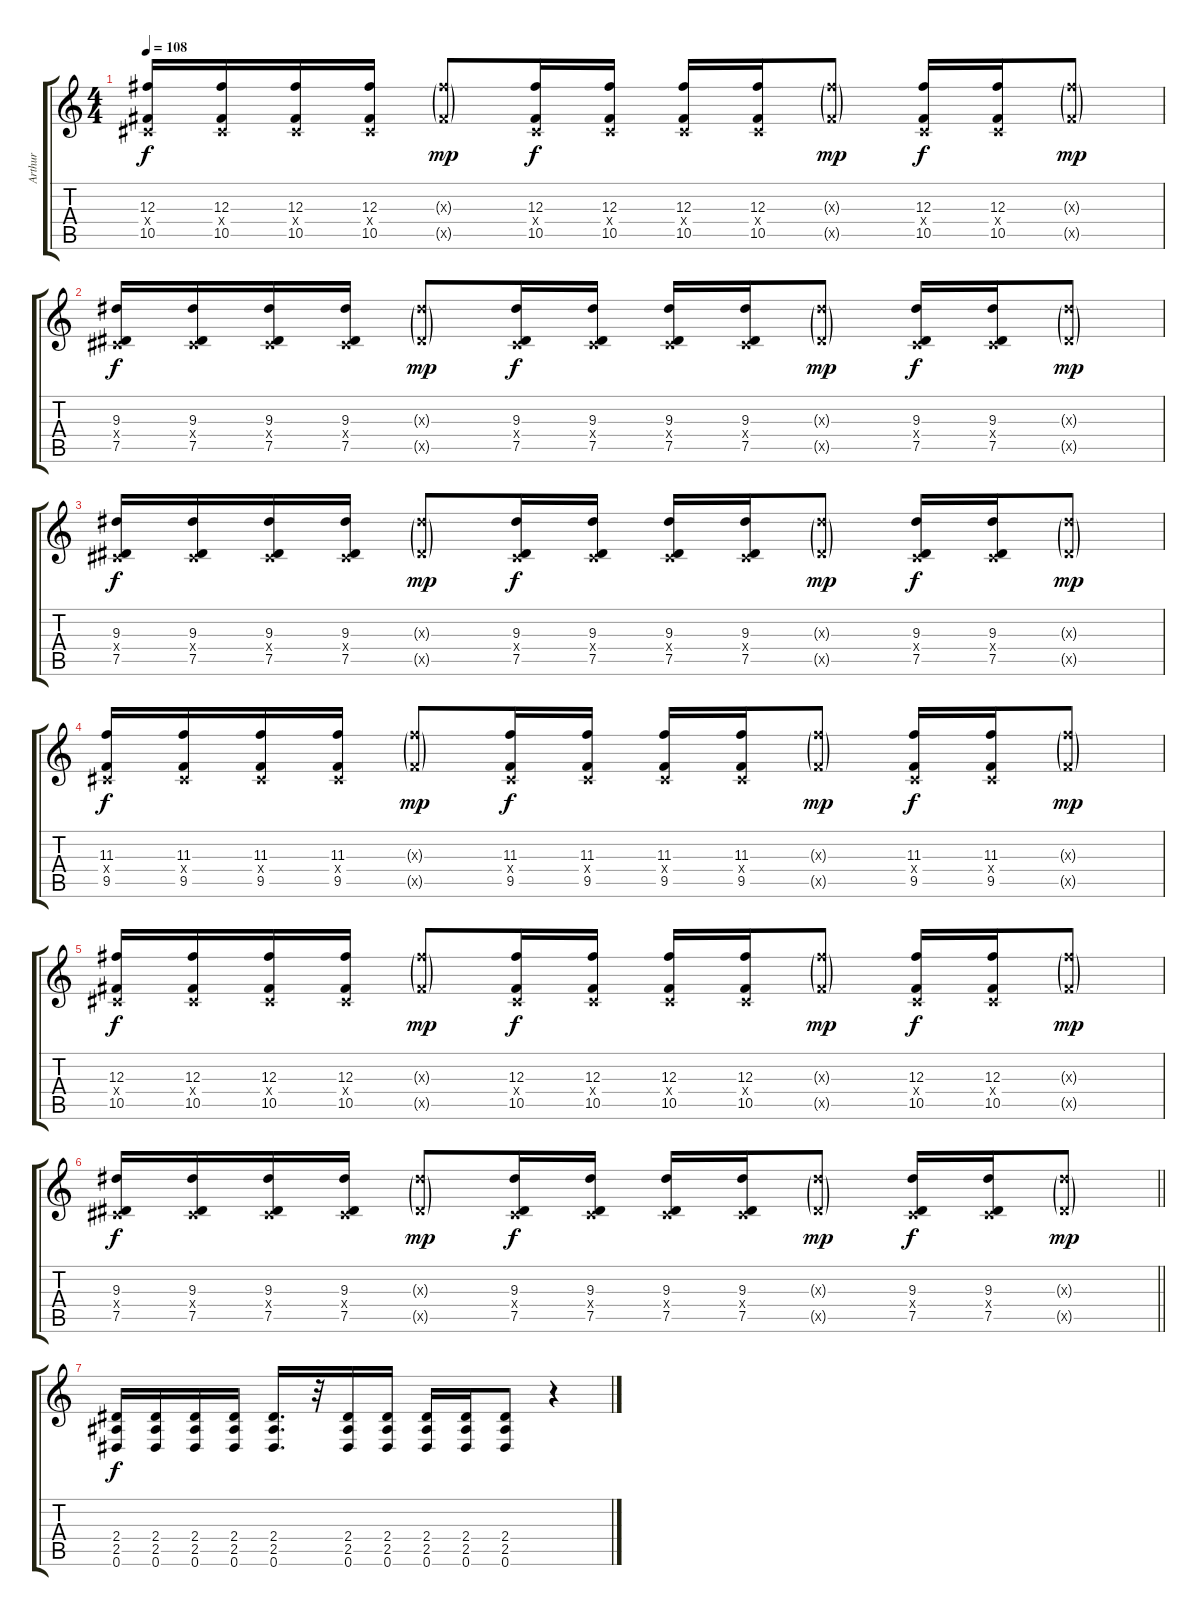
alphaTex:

\track ("Arthur" "Arthur") {instrument electricguitarjazz}
\staff {score tabs}
\tuning (Eb4 Bb3 Gb3 Db3 Ab2 Eb2) {hide}
\ts (4 4)
\tempo 108
\clef g2
\ks c
(12.3 0.4{x} 10.5).16{dy f} (12.3 0.4{x} 10.5).16 (12.3 0.4{x} 10.5).16 (12.3 0.4{x} 10.5).16 (12.3{g x} 10.5{g x}).8{dy mp} (12.3 0.4{x} 10.5).16{dy f} (12.3 0.4{x} 10.5).16 (12.3 0.4{x} 10.5).16 (12.3 0.4{x} 10.5).16 (12.3{g x} 10.5{g x}).8{dy mp} (12.3 0.4{x} 10.5).16{dy f} (12.3 0.4{x} 10.5).16 (12.3{g x} 10.5{g x}).8{dy mp} |
(9.3 0.4{x} 7.5).16{dy f} (9.3 0.4{x} 7.5).16 (9.3 0.4{x} 7.5).16 (9.3 0.4{x} 7.5).16 (9.3{g x} 7.5{g x}).8{dy mp} (9.3 0.4{x} 7.5).16{dy f} (9.3 0.4{x} 7.5).16 (9.3 0.4{x} 7.5).16 (9.3 0.4{x} 7.5).16 (9.3{g x} 7.5{g x}).8{dy mp} (9.3 0.4{x} 7.5).16{dy f} (9.3 0.4{x} 7.5).16 (9.3{g x} 7.5{g x}).8{dy mp} |
(9.3 0.4{x} 7.5).16{dy f} (9.3 0.4{x} 7.5).16 (9.3 0.4{x} 7.5).16 (9.3 0.4{x} 7.5).16 (9.3{g x} 7.5{g x}).8{dy mp} (9.3 0.4{x} 7.5).16{dy f} (9.3 0.4{x} 7.5).16 (9.3 0.4{x} 7.5).16 (9.3 0.4{x} 7.5).16 (9.3{g x} 7.5{g x}).8{dy mp} (9.3 0.4{x} 7.5).16{dy f} (9.3 0.4{x} 7.5).16 (9.3{g x} 7.5{g x}).8{dy mp} |
(11.3 0.4{x} 9.5).16{dy f} (11.3 0.4{x} 9.5).16 (11.3 0.4{x} 9.5).16 (11.3 0.4{x} 9.5).16 (11.3{g x} 9.5{g x}).8{dy mp} (11.3 0.4{x} 9.5).16{dy f} (11.3 0.4{x} 9.5).16 (11.3 0.4{x} 9.5).16 (11.3 0.4{x} 9.5).16 (11.3{g x} 9.5{g x}).8{dy mp} (11.3 0.4{x} 9.5).16{dy f} (11.3 0.4{x} 9.5).16 (11.3{g x} 9.5{g x}).8{dy mp} |
(12.3 0.4{x} 10.5).16{dy f} (12.3 0.4{x} 10.5).16 (12.3 0.4{x} 10.5).16 (12.3 0.4{x} 10.5).16 (12.3{g x} 10.5{g x}).8{dy mp} (12.3 0.4{x} 10.5).16{dy f} (12.3 0.4{x} 10.5).16 (12.3 0.4{x} 10.5).16 (12.3 0.4{x} 10.5).16 (12.3{g x} 10.5{g x}).8{dy mp} (12.3 0.4{x} 10.5).16{dy f} (12.3 0.4{x} 10.5).16 (12.3{g x} 10.5{g x}).8{dy mp} |
\barLineRight lightlight
(9.3 0.4{x} 7.5).16{dy f} (9.3 0.4{x} 7.5).16 (9.3 0.4{x} 7.5).16 (9.3 0.4{x} 7.5).16 (9.3{g x} 7.5{g x}).8{dy mp} (9.3 0.4{x} 7.5).16{dy f} (9.3 0.4{x} 7.5).16 (9.3 0.4{x} 7.5).16 (9.3 0.4{x} 7.5).16 (9.3{g x} 7.5{g x}).8{dy mp} (9.3 0.4{x} 7.5).16{dy f} (9.3 0.4{x} 7.5).16 (9.3{g x} 7.5{g x}).8{dy mp} |
(2.4 2.5 0.6).16{dy f} (2.4 2.5 0.6).16 (2.4 2.5 0.6).16 (2.4 2.5 0.6).16 (2.4 2.5 0.6).16{d} r.32 (2.4 2.5 0.6).16 (2.4 2.5 0.6).16 (2.4 2.5 0.6).16 (2.4 2.5 0.6).16 (2.4 2.5 0.6).8 r.4
